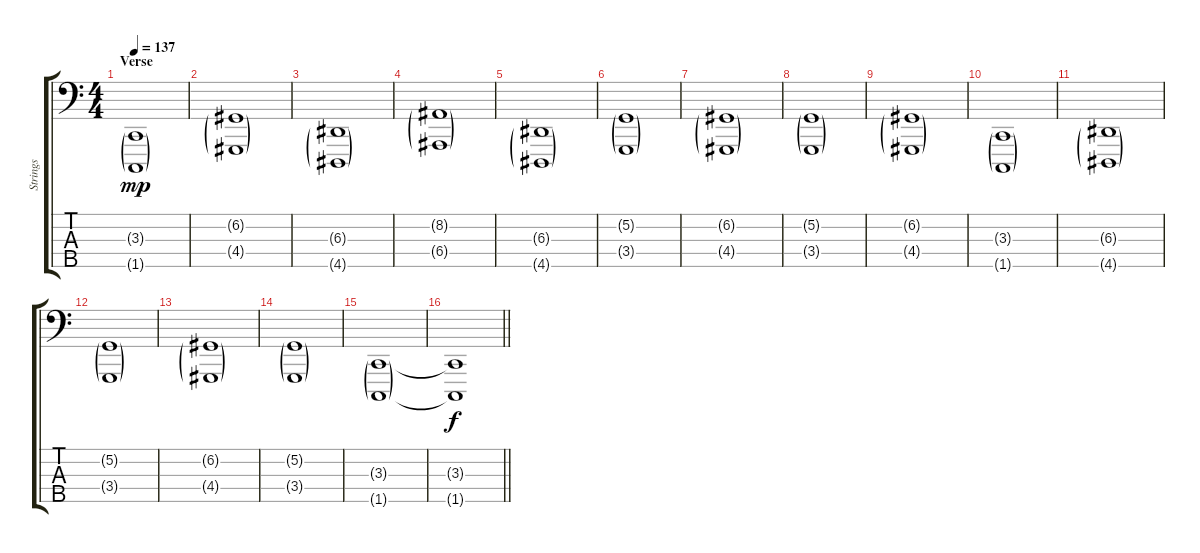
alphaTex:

\track ("Strings" "Strings") {instrument stringensemble1}
\staff {score tabs}
\tuning (G2 D2 A1 E1 B0) {hide}
\ts (4 4)
\section ("" "Verse")
\tempo 137
\clef f4
\ks c
(3.3{g} 1.5{g}).1{dy mp} |
(6.2{g} 4.4{g}).1 |
(6.3{g} 4.5{g}).1 |
(8.2{g} 6.4{g}).1 |
(6.3{g} 4.5{g}).1 |
(5.2{g} 3.4{g}).1 |
(6.2{g} 4.4{g}).1 |
(5.2{g} 3.4{g}).1 |
(6.2{g} 4.4{g}).1 |
(3.3{g} 1.5{g}).1 |
(6.3{g} 4.5{g}).1 |
(5.2{g} 3.4{g}).1 |
(6.2{g} 4.4{g}).1 |
(5.2{g} 3.4{g}).1 |
(3.3{g} 1.5{g}).1 |
\barLineRight lightlight
(3.3{t} 1.5{t}).1{dy f}
